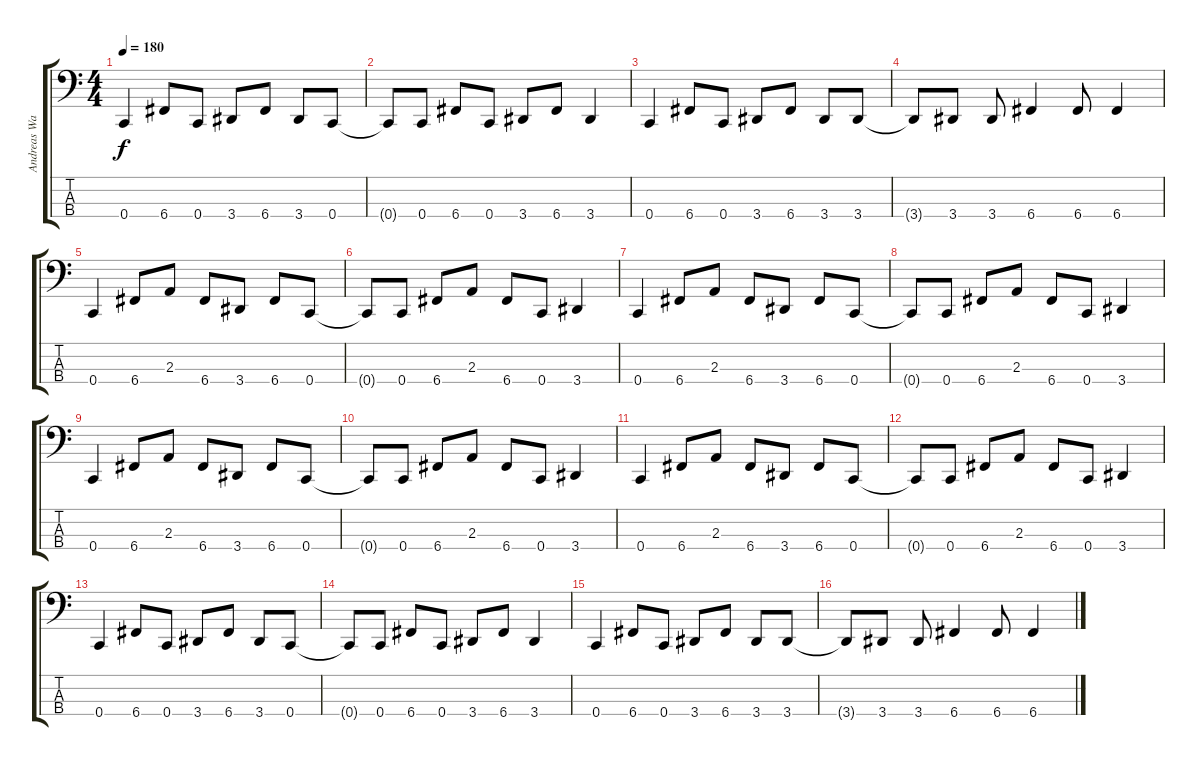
\track ("Andreas Wallan Wahl" "Andreas Wa") {instrument electricbasspick}
\staff {score tabs}
\tuning (F2 C2 G1 C1) {hide}
\ts (4 4)
\tempo 180
\clef f4
\ks c
0.4.4{dy f} 6.4.8 0.4.8 3.4.8 6.4.8 3.4.8 0.4.8 |
0.4{t}.8 0.4.8 6.4.8 0.4.8 3.4.8 6.4.8 3.4.4 |
0.4.4 6.4.8 0.4.8 3.4.8 6.4.8 3.4.8 3.4.8 |
3.4{t}.8 3.4.8 3.4.8 6.4.4 6.4.8 6.4.4 |
0.4.4 6.4.8 2.3.8 6.4.8 3.4.8 6.4.8 0.4.8 |
0.4{t}.8 0.4.8 6.4.8 2.3.8 6.4.8 0.4.8 3.4.4 |
0.4.4 6.4.8 2.3.8 6.4.8 3.4.8 6.4.8 0.4.8 |
0.4{t}.8 0.4.8 6.4.8 2.3.8 6.4.8 0.4.8 3.4.4 |
0.4.4 6.4.8 2.3.8 6.4.8 3.4.8 6.4.8 0.4.8 |
0.4{t}.8 0.4.8 6.4.8 2.3.8 6.4.8 0.4.8 3.4.4 |
0.4.4 6.4.8 2.3.8 6.4.8 3.4.8 6.4.8 0.4.8 |
0.4{t}.8 0.4.8 6.4.8 2.3.8 6.4.8 0.4.8 3.4.4 |
0.4.4 6.4.8 0.4.8 3.4.8 6.4.8 3.4.8 0.4.8 |
0.4{t}.8 0.4.8 6.4.8 0.4.8 3.4.8 6.4.8 3.4.4 |
0.4.4 6.4.8 0.4.8 3.4.8 6.4.8 3.4.8 3.4.8 |
3.4{t}.8 3.4.8 3.4.8 6.4.4 6.4.8 6.4.4
